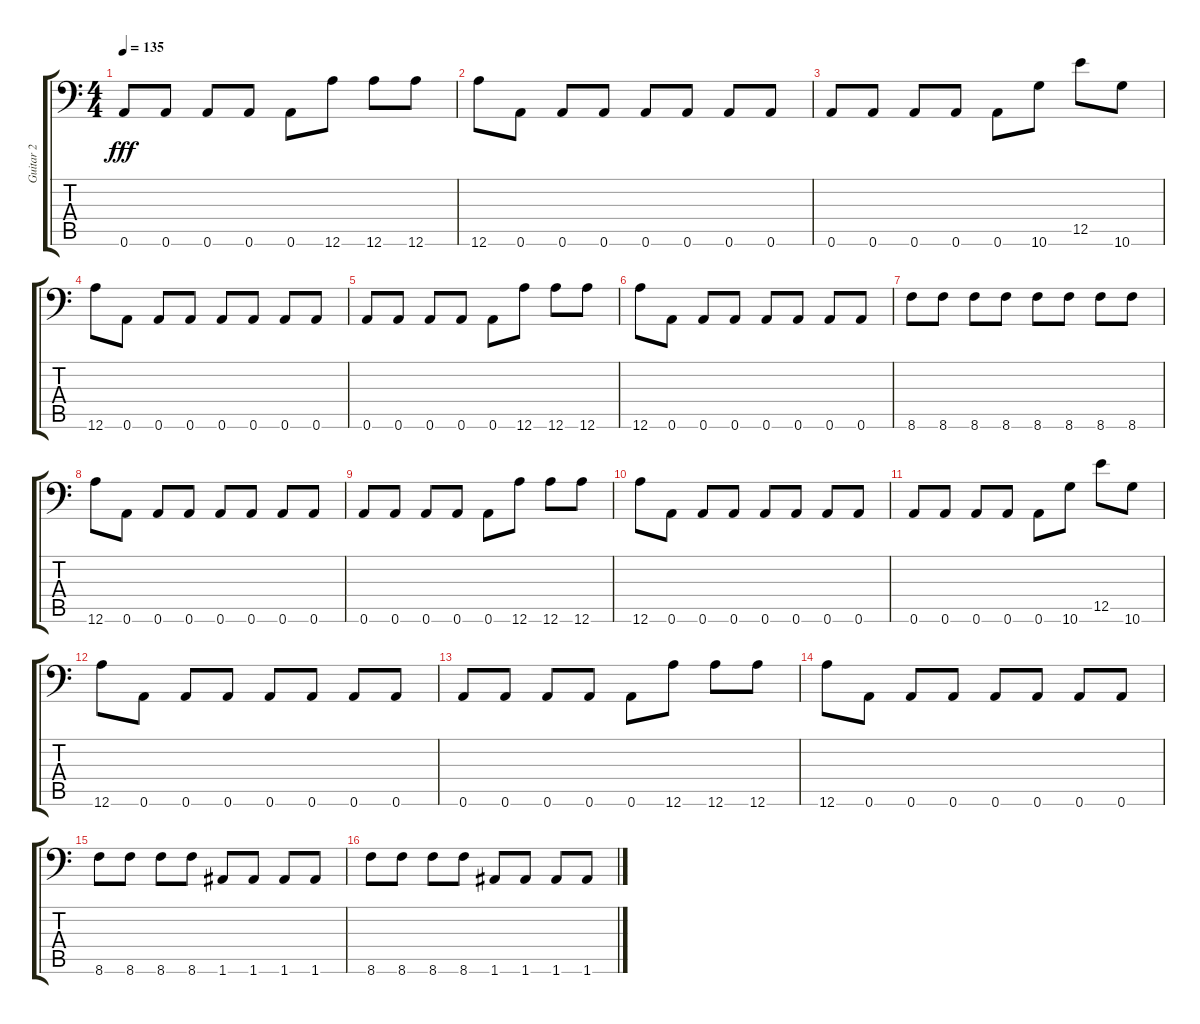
\track ("Guitar 2" "Guitar 2") {instrument distortionguitar}
\staff {score tabs}
\tuning (B3 Gb3 D3 A2 E2 A1) {hide}
\ts (4 4)
\tempo 135
\clef f4
\ks c
0.6.8{dy fff} 0.6.8 0.6.8 0.6.8 0.6.8 12.6.8 12.6.8 12.6.8 |
12.6.8 0.6.8 0.6.8 0.6.8 0.6.8 0.6.8 0.6.8 0.6.8 |
0.6.8 0.6.8 0.6.8 0.6.8 0.6.8 10.6.8 12.5.8 10.6.8 |
12.6.8 0.6.8 0.6.8 0.6.8 0.6.8 0.6.8 0.6.8 0.6.8 |
0.6.8 0.6.8 0.6.8 0.6.8 0.6.8 12.6.8 12.6.8 12.6.8 |
12.6.8 0.6.8 0.6.8 0.6.8 0.6.8 0.6.8 0.6.8 0.6.8 |
8.6.8 8.6.8 8.6.8 8.6.8 8.6.8 8.6.8 8.6.8 8.6.8 |
12.6.8 0.6.8 0.6.8 0.6.8 0.6.8 0.6.8 0.6.8 0.6.8 |
0.6.8 0.6.8 0.6.8 0.6.8 0.6.8 12.6.8 12.6.8 12.6.8 |
12.6.8 0.6.8 0.6.8 0.6.8 0.6.8 0.6.8 0.6.8 0.6.8 |
0.6.8 0.6.8 0.6.8 0.6.8 0.6.8 10.6.8 12.5.8 10.6.8 |
12.6.8 0.6.8 0.6.8 0.6.8 0.6.8 0.6.8 0.6.8 0.6.8 |
0.6.8 0.6.8 0.6.8 0.6.8 0.6.8 12.6.8 12.6.8 12.6.8 |
12.6.8 0.6.8 0.6.8 0.6.8 0.6.8 0.6.8 0.6.8 0.6.8 |
8.6.8 8.6.8 8.6.8 8.6.8 1.6.8 1.6.8 1.6.8 1.6.8 |
8.6.8 8.6.8 8.6.8 8.6.8 1.6.8 1.6.8 1.6.8 1.6.8
